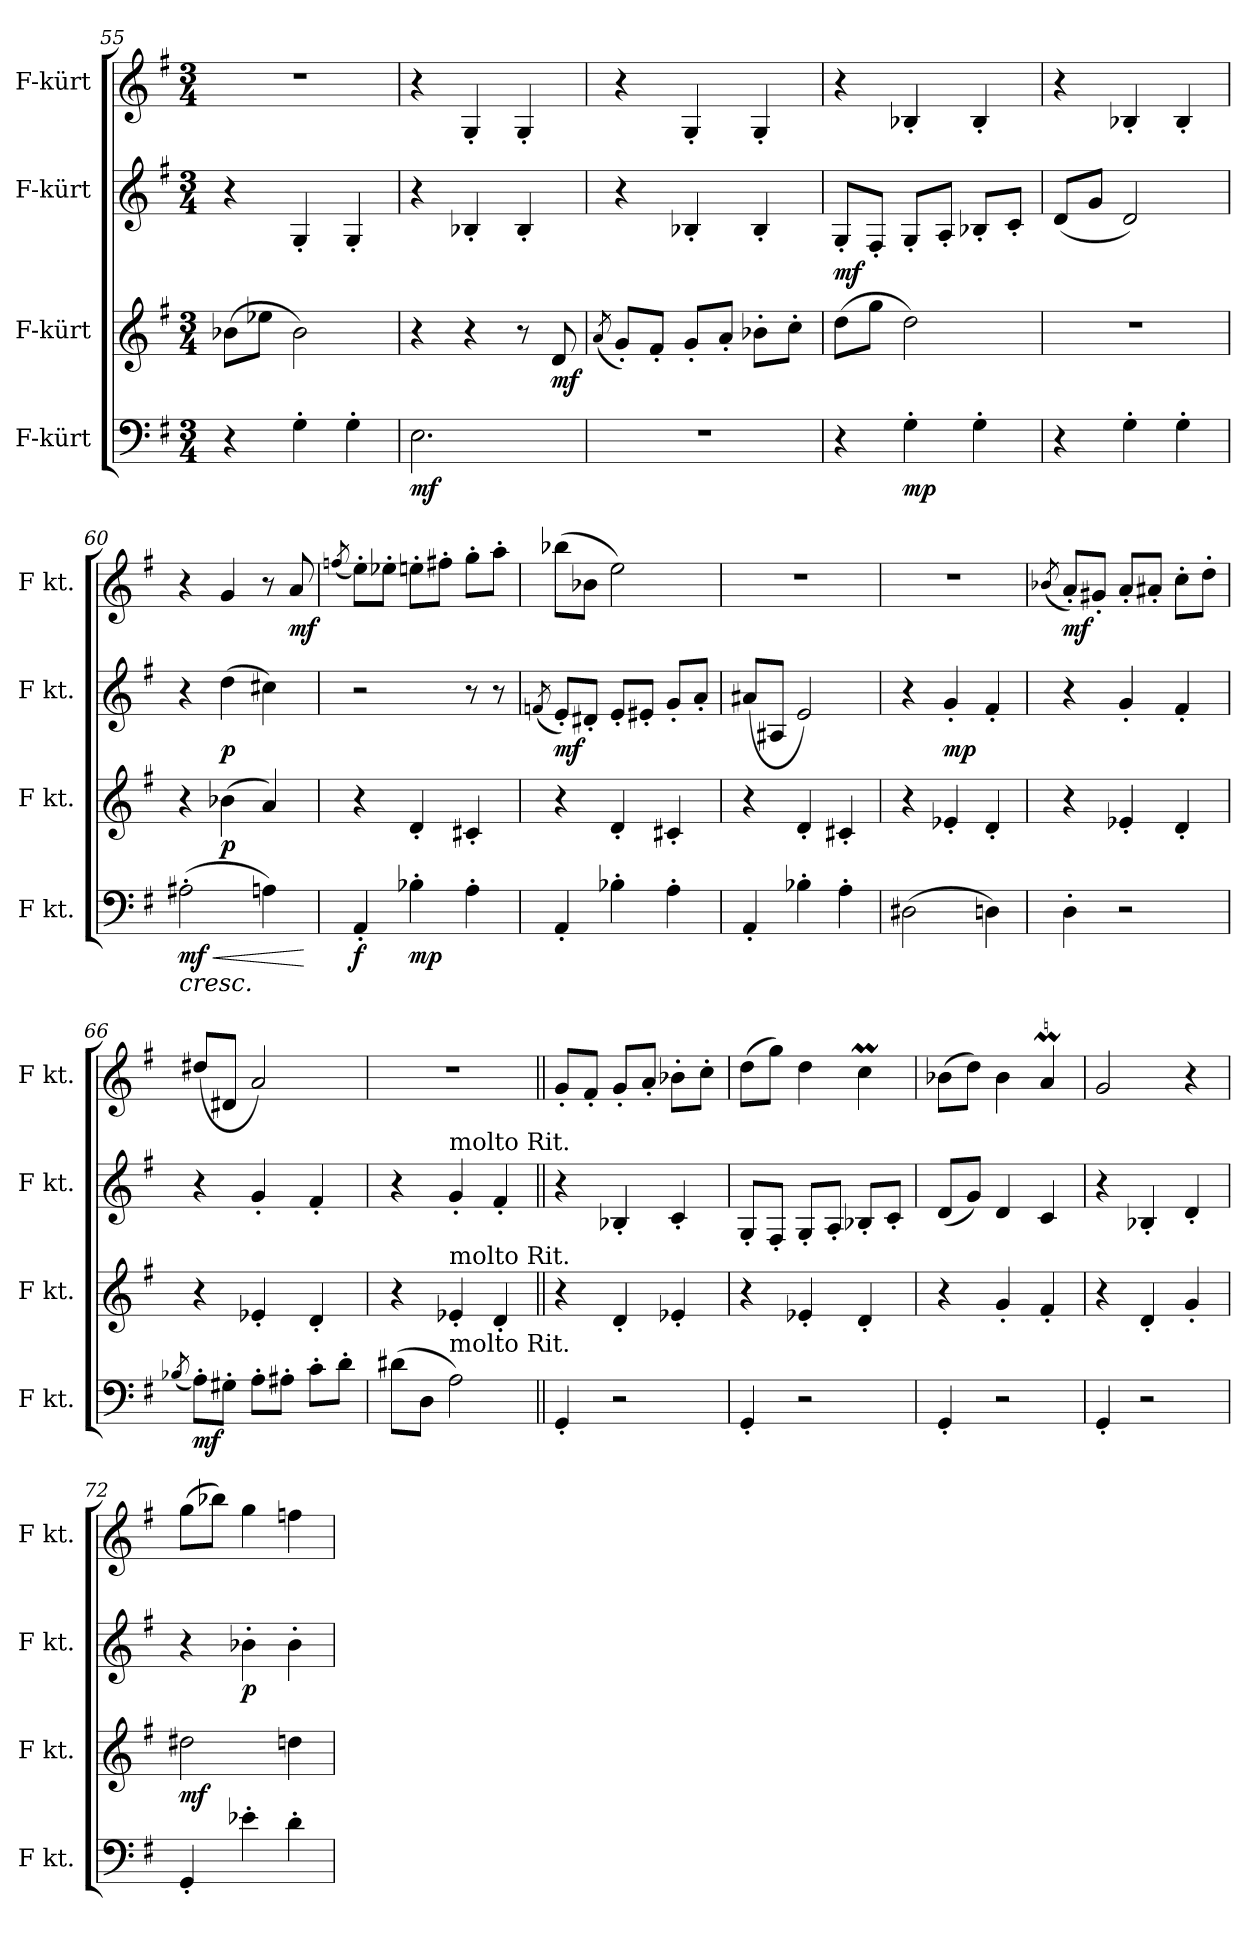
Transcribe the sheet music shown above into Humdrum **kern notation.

**kern	**dynam	**kern	**dynam	**kern	**dynam	**kern	**dynam
*part4	*part4	*part3	*part3	*part2	*part2	*part1	*part1
*staff4	*staff4	*staff3	*staff3	*staff2	*staff2	*staff1	*staff1
*I"F-kürt	*	*I"F-kürt	*	*I"F-kürt	*	*I"F-kürt	*
*I'F kt.	*	*I'F kt.	*	*I'F kt.	*	*I'F kt.	*
*clefF4	*	*clefG2	*	*clefG2	*	*clefG2	*
*ITrd4c7	*	*ITrd4c7	*	*ITrd4c7	*	*ITrd4c7	*
*k[]	*	*k[]	*	*k[]	*	*k[]	*
*M3/4	*	*M3/4	*	*M3/4	*	*M3/4	*
=55	=55	=55	=55	=55	=55	=55	=55
4r	.	(>8e-X\L	.	4r	.	2.r	.
.	.	8a-X\J	.	.	.	.	.
4C'\	.	2e-\)	.	4C'/	.	.	.
4C'\	.	.	.	4C'/	.	.	.
=56	=56	=56	=56	=56	=56	=56	=56
!	!LO:DY:b	!	!	!	!	!	!
2.AA\	mf	4r	.	4r	.	4r	.
.	.	4r	.	4E-X'/	.	4C'/	.
.	.	8r	.	4E-'/	.	4C'/	.
!	!	!	!LO:DY:b	!	!	!	!
.	.	8G/	mf	.	.	.	.
=57	=57	=57	=57	=57	=57	=57	=57
.	.	(<8qd/	.	.	.	.	.
2.r	.	8c'/L)	.	4r	.	4r	.
.	.	8B'/J	.	.	.	.	.
.	.	8c'/L	.	4E-X'/	.	4C'/	.
.	.	8d'/J	.	.	.	.	.
.	.	8e-X'\L	.	4E-'/	.	4C'/	.
.	.	8f'\J	.	.	.	.	.
=58	=58	=58	=58	=58	=58	=58	=58
!	!	!	!	!	!LO:DY:b	!	!
4r	.	(>8g\L	.	8C'/L	mf	4r	.
.	.	8cc\J	.	8BB'/J	.	.	.
!	!LO:DY:b	!	!	!	!	!	!
4C'\	mp	2g\)	.	8C'/L	.	4E-X'/	.
.	.	.	.	8D'/J	.	.	.
4C'\	.	.	.	8E-X'/L	.	4E-'/	.
.	.	.	.	8F'/J	.	.	.
=59	=59	=59	=59	=59	=59	=59	=59
4r	.	2.r	.	(<8G/L	.	4r	.
.	.	.	.	8c/J	.	.	.
4C'\	.	.	.	2G/)	.	4E-X'/	.
4C'\	.	.	.	.	.	4E-'/	.
!!LO:LB:g=z
=60	=60	=60	=60	=60	=60	=60	=60
!LO:TX:b:i:t=cresc.	!	!	!	!	!	!	!
!	!LO:HP:b	!	!	!	!	!	!
!	!LO:DY:n=1:b	!	!	!	!	!	!
(>2D#X'\	< mf	4r	.	4r	.	4r	.
!	!	!	!LO:DY:b	!	!LO:DY:b	!	!
.	.	(>4e-X\	p	(>4g\	p	4c/	.
4Dn\)	.	4d/)	.	4f#X\)	.	8r	.
!	!	!	!	!	!	!	!LO:DY:b
.	.	.	.	.	.	8d/	mf
.	[	.	.	.	.	.	.
=61	=61	=61	=61	=61	=61	=61	=61
.	.	.	.	.	.	(<8qb-X/	.
!	!LO:DY:b	!	!	!	!	!	!
4DD'/	f	4r	.	2r	.	8a'\L)	.
.	.	.	.	.	.	8a-X'\J	.
!	!LO:DY:b	!	!	!	!	!	!
4E-X'\	mp	4G'/	.	.	.	8an'\L	.
.	.	.	.	.	.	8bn'\J	.
4D'\	.	4F#X'/	.	8r	.	8cc'\L	.
.	.	.	.	8r	.	8dd'\J	.
=62	=62	=62	=62	=62	=62	=62	=62
.	.	.	.	(<8qB-X/	.	.	.
!	!	!	!	!	!LO:DY:b	!	!
4DD'/	.	4r	.	8A'/L)	mf	(>8ee-X\L	.
.	.	.	.	8G#X'/J	.	8e-X\J	.
4E-X'\	.	4G'/	.	8A'/L	.	2a\)	.
.	.	.	.	8A#X'/J	.	.	.
4D'\	.	4F#X'/	.	8c'/L	.	.	.
.	.	.	.	8d'/J	.	.	.
=63	=63	=63	=63	=63	=63	=63	=63
4DD'/	.	4r	.	(<8d#X/L	.	2.r	.
.	.	.	.	8D#X/J	.	.	.
4E-X'\	.	4G'/	.	2A/)	.	.	.
4D'\	.	4F#X'/	.	.	.	.	.
=64	=64	=64	=64	=64	=64	=64	=64
(>2GG#X\	.	4r	.	4r	.	2.r	.
!	!	!	!	!	!LO:DY:b	!	!
.	.	4A-X'/	.	4c'/	mp	.	.
4GGn\)	.	4G'/	.	4B'/	.	.	.
!!LO:LB:g=z
=65	=65	=65	=65	=65	=65	=65	=65
.	.	.	.	.	.	(<8qe-X/	.
!	!	!	!	!	!	!	!LO:DY:b
4GG'\	.	4r	.	4r	.	8d'/L)	mf
.	.	.	.	.	.	8c#X'/J	.
2r	.	4A-X'/	.	4c'/	.	8d'/L	.
.	.	.	.	.	.	8d#X'/J	.
.	.	4G'/	.	4B'/	.	8f'\L	.
.	.	.	.	.	.	8g'\J	.
=66	=66	=66	=66	=66	=66	=66	=66
(<8qE-X/	.	.	.	.	.	.	.
!	!LO:DY:b	!	!	!	!	!	!
8D'\L)	mf	4r	.	4r	.	(<8g#X/L	.
8C#X'\J	.	.	.	.	.	8G#X/J	.
8D'\L	.	4A-X'/	.	4c'/	.	2d/)	.
8D#X'\J	.	.	.	.	.	.	.
8F'\L	.	4G'/	.	4B'/	.	.	.
8G'\J	.	.	.	.	.	.	.
=67	=67	=67	=67	=67	=67	=67	=67
(>8G#X\L	.	4r	.	4r	.	2.r	.
8GG\J	.	.	.	.	.	.	.
!	!	!	!	!LO:TX:a:t=molto Rit.	!	!	!
!	!	!LO:TX:a:t=molto Rit.	!	!	!	!	!
!LO:TX:a:t=molto Rit.	!	!	!	!	!	!	!
2D\)	.	4A-X'/	.	4c'/	.	.	.
.	.	4G'/	.	4B'/	.	.	.
=68||	=68||	=68||	=68||	=68||	=68||	=68||	=68||
4CC'/	.	4r	.	4r	.	8c'/L	.
.	.	.	.	.	.	8B'/J	.
2r	.	4G'/	.	4E-X'/	.	8c'/L	.
.	.	.	.	.	.	8d'/J	.
.	.	4A-X'/	.	4F'/	.	8e-X'\L	.
.	.	.	.	.	.	8f'\J	.
=69	=69	=69	=69	=69	=69	=69	=69
4CC'/	.	4r	.	8C'/L	.	(>8g\L	.
.	.	.	.	8BB'/J	.	8cc\J)	.
2r	.	4A-X'/	.	8C'/L	.	4g\	.
.	.	.	.	8D'/J	.	.	.
.	.	4G'/	.	8E-X'/L	.	4fM\	.
.	.	.	.	8F'/J	.	.	.
=70	=70	=70	=70	=70	=70	=70	=70
4CC'/	.	4r	.	(<8G/L	.	(>8e-X\L	.
.	.	.	.	8c/J)	.	8g\J)	.
2r	.	4c'/	.	4G/	.	4e-\	.
.	.	4B'/	.	4F/	.	4dM/	.
!!LO:PB:g=z
=71	=71	=71	=71	=71	=71	=71	=71
4CC'/	.	4r	.	4r	.	2c/	.
2r	.	4G'/	.	4E-X'/	.	.	.
.	.	4c'/	.	4G'/	.	4r	.
=72	=72	=72	=72	=72	=72	=72	=72
!	!	!	!LO:DY:b	!	!	!	!
4CC'/	.	2g#X\	mf	4r	.	(>8cc\L	.
.	.	.	.	.	.	8ee-X\J)	.
!	!	!	!	!	!LO:DY:b	!	!
4A-X'\	.	.	.	4e-X'\	p	4cc\	.
4G'\	.	4gn\	.	4e-'\	.	4b-X\	.
=	=	=	=	=	=	=	=
*-	*-	*-	*-	*-	*-	*-	*-
